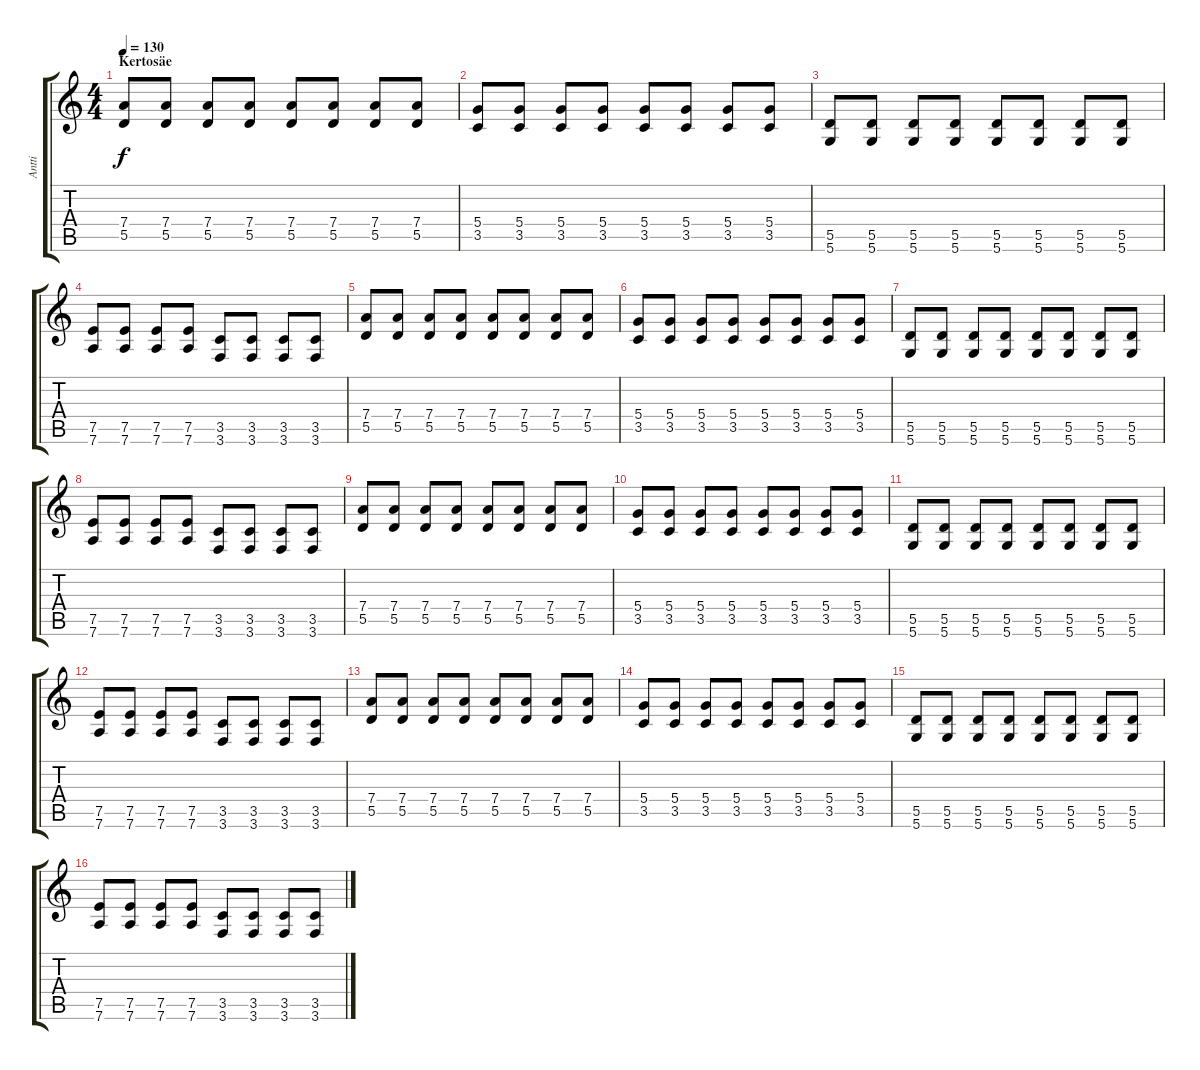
\track ("Antti" "Antti") {instrument distortionguitar}
\staff {score tabs}
\tuning (E4 B3 G3 D3 A2 D2) {hide}
\ts (4 4)
\section ("" "Kertosäe")
\tempo 130
\clef g2
\ks c
(7.4 5.5).8{dy f} (7.4 5.5).8 (7.4 5.5).8 (7.4 5.5).8 (7.4 5.5).8 (7.4 5.5).8 (7.4 5.5).8 (7.4 5.5).8 |
(5.4 3.5).8 (5.4 3.5).8 (5.4 3.5).8 (5.4 3.5).8 (5.4 3.5).8 (5.4 3.5).8 (5.4 3.5).8 (5.4 3.5).8 |
(5.5 5.6).8 (5.5 5.6).8 (5.5 5.6).8 (5.5 5.6).8 (5.5 5.6).8 (5.5 5.6).8 (5.5 5.6).8 (5.5 5.6).8 |
(7.5 7.6).8 (7.5 7.6).8 (7.5 7.6).8 (7.5 7.6).8 (3.5 3.6).8 (3.5 3.6).8 (3.5 3.6).8 (3.5 3.6).8 |
(7.4 5.5).8 (7.4 5.5).8 (7.4 5.5).8 (7.4 5.5).8 (7.4 5.5).8 (7.4 5.5).8 (7.4 5.5).8 (7.4 5.5).8 |
(5.4 3.5).8 (5.4 3.5).8 (5.4 3.5).8 (5.4 3.5).8 (5.4 3.5).8 (5.4 3.5).8 (5.4 3.5).8 (5.4 3.5).8 |
(5.5 5.6).8 (5.5 5.6).8 (5.5 5.6).8 (5.5 5.6).8 (5.5 5.6).8 (5.5 5.6).8 (5.5 5.6).8 (5.5 5.6).8 |
(7.5 7.6).8 (7.5 7.6).8 (7.5 7.6).8 (7.5 7.6).8 (3.5 3.6).8 (3.5 3.6).8 (3.5 3.6).8 (3.5 3.6).8 |
(7.4 5.5).8 (7.4 5.5).8 (7.4 5.5).8 (7.4 5.5).8 (7.4 5.5).8 (7.4 5.5).8 (7.4 5.5).8 (7.4 5.5).8 |
(5.4 3.5).8 (5.4 3.5).8 (5.4 3.5).8 (5.4 3.5).8 (5.4 3.5).8 (5.4 3.5).8 (5.4 3.5).8 (5.4 3.5).8 |
(5.5 5.6).8 (5.5 5.6).8 (5.5 5.6).8 (5.5 5.6).8 (5.5 5.6).8 (5.5 5.6).8 (5.5 5.6).8 (5.5 5.6).8 |
(7.5 7.6).8 (7.5 7.6).8 (7.5 7.6).8 (7.5 7.6).8 (3.5 3.6).8 (3.5 3.6).8 (3.5 3.6).8 (3.5 3.6).8 |
(7.4 5.5).8 (7.4 5.5).8 (7.4 5.5).8 (7.4 5.5).8 (7.4 5.5).8 (7.4 5.5).8 (7.4 5.5).8 (7.4 5.5).8 |
(5.4 3.5).8 (5.4 3.5).8 (5.4 3.5).8 (5.4 3.5).8 (5.4 3.5).8 (5.4 3.5).8 (5.4 3.5).8 (5.4 3.5).8 |
(5.5 5.6).8 (5.5 5.6).8 (5.5 5.6).8 (5.5 5.6).8 (5.5 5.6).8 (5.5 5.6).8 (5.5 5.6).8 (5.5 5.6).8 |
(7.5 7.6).8 (7.5 7.6).8 (7.5 7.6).8 (7.5 7.6).8 (3.5 3.6).8 (3.5 3.6).8 (3.5 3.6).8 (3.5 3.6).8
